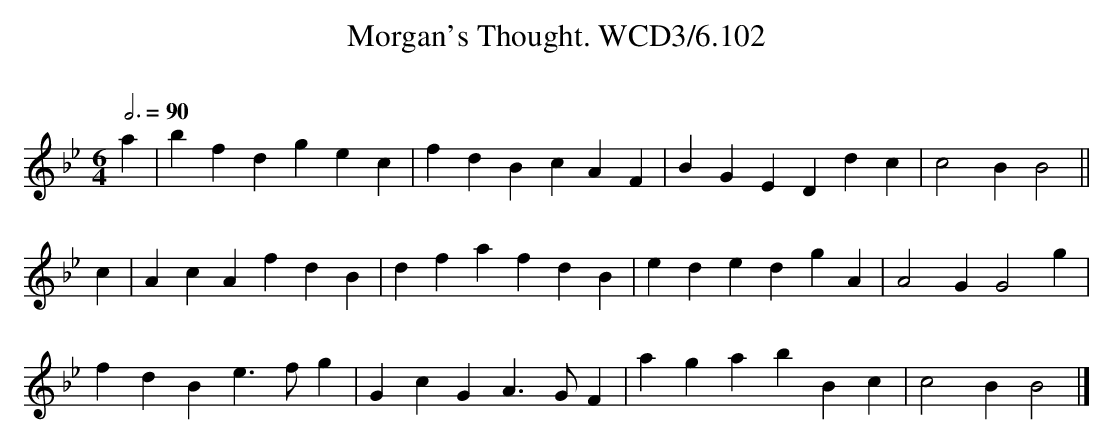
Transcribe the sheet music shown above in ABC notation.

X:1
T:Morgan's Thought. WCD3/6.102
O:
M:6/4
L:1/4
Q:3/4=90
K:Bb
a|bfd gec|fdB cAF|BGE Ddc|c2 B B2||
c|AcA fdB|dfa fdB|ede dgA|A2 G G2 g|
fdB e3/ f/g|GcG A3/G/ F|aga bBc|c2 B B2|]
